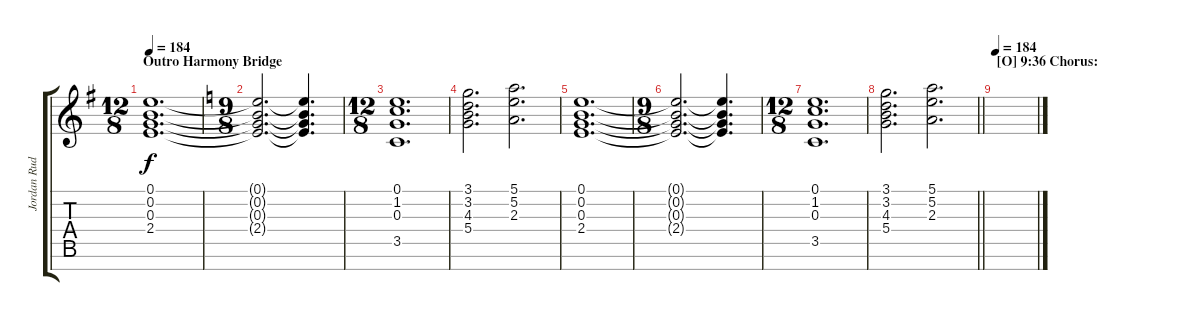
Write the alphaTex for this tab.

\track ("Jordan Rudess - Right Hand Effects I" "Jordan Rud") {instrument fx1rain}
\staff {score tabs}
\tuning (E5 B4 G4 D4 A3 E3 B2) {hide}
\ts (12 8)
\section ("" "Outro Harmony Bridge")
\tempo 184
\clef g2
\ks g
(0.1 0.2 0.3 2.4).1{d dy f} |
\ts (9 8)
\ks c
(0.1{t} 0.2{t} 0.3{t} 2.4{t}).2{d} (0.1{t} 0.2{t} 0.3{t} 2.4{t}).4{d} |
\ts (12 8)
(0.1 1.2 0.3 3.5).1{d} |
(3.1 3.2 4.3 5.4).2{d} (5.1 5.2 2.3).2{d} |
(0.1 0.2 0.3 2.4).1{d} |
\ts (9 8)
(0.1{t} 0.2{t} 0.3{t} 2.4{t}).2{d} (0.1{t} 0.2{t} 0.3{t} 2.4{t}).4{d} |
\ts (12 8)
(0.1 1.2 0.3 3.5).1{d} |
\barLineRight lightlight
(3.1 3.2 4.3 5.4).2{d} (5.1 5.2 2.3).2{d} |
\section ("" "[O] 9:36 Chorus:")
\tempo 184
